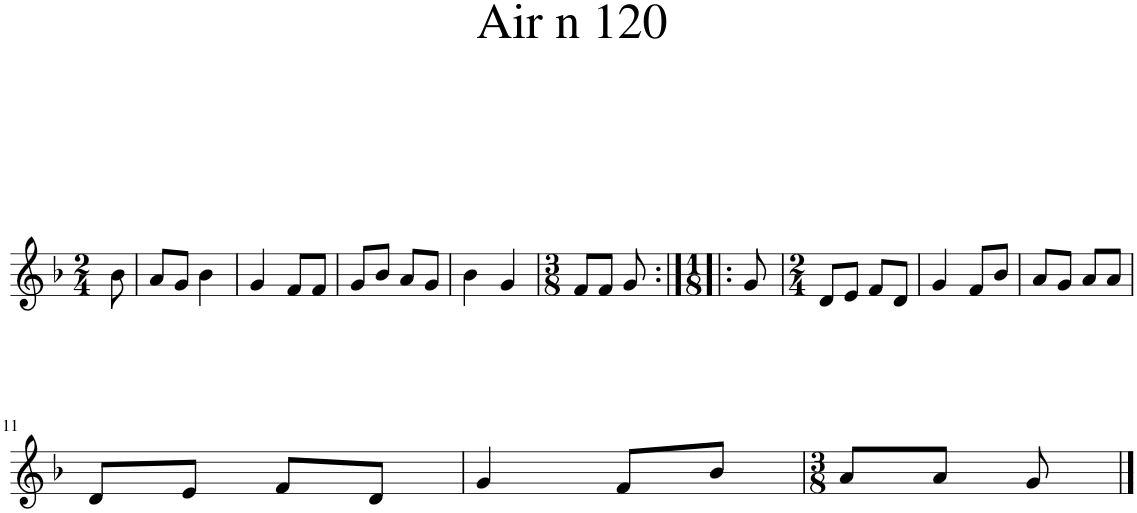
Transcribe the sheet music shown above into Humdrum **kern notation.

**kern
*part1
*staff1
*I"Piano
*I'Pno.
*clefG2
*k[b-]
*M2/4
=1
8b-\
=2
8a/L
8g/J
4b-\
=3
4g/
8f/L
8f/J
=4
8g/L
8b-/J
8a/L
8g/J
=5
4b-\
4g/
=6
*M3/8
8f/L
8f/J
8g/
=7:|!|:
*M1/8
8g/
=8
*M2/4
8d/L
8e/J
8f/L
8d/J
=9
4g/
8f/L
8b-/J
=10
8a/L
8g/J
8a/L
8a/J
!!LO:LB:g=z
=11
8d/L
8e/J
8f/L
8d/J
=12
4g/
8f/L
8b-/J
=13
*M3/8
8a/L
8a/J
8g/
==
*-
